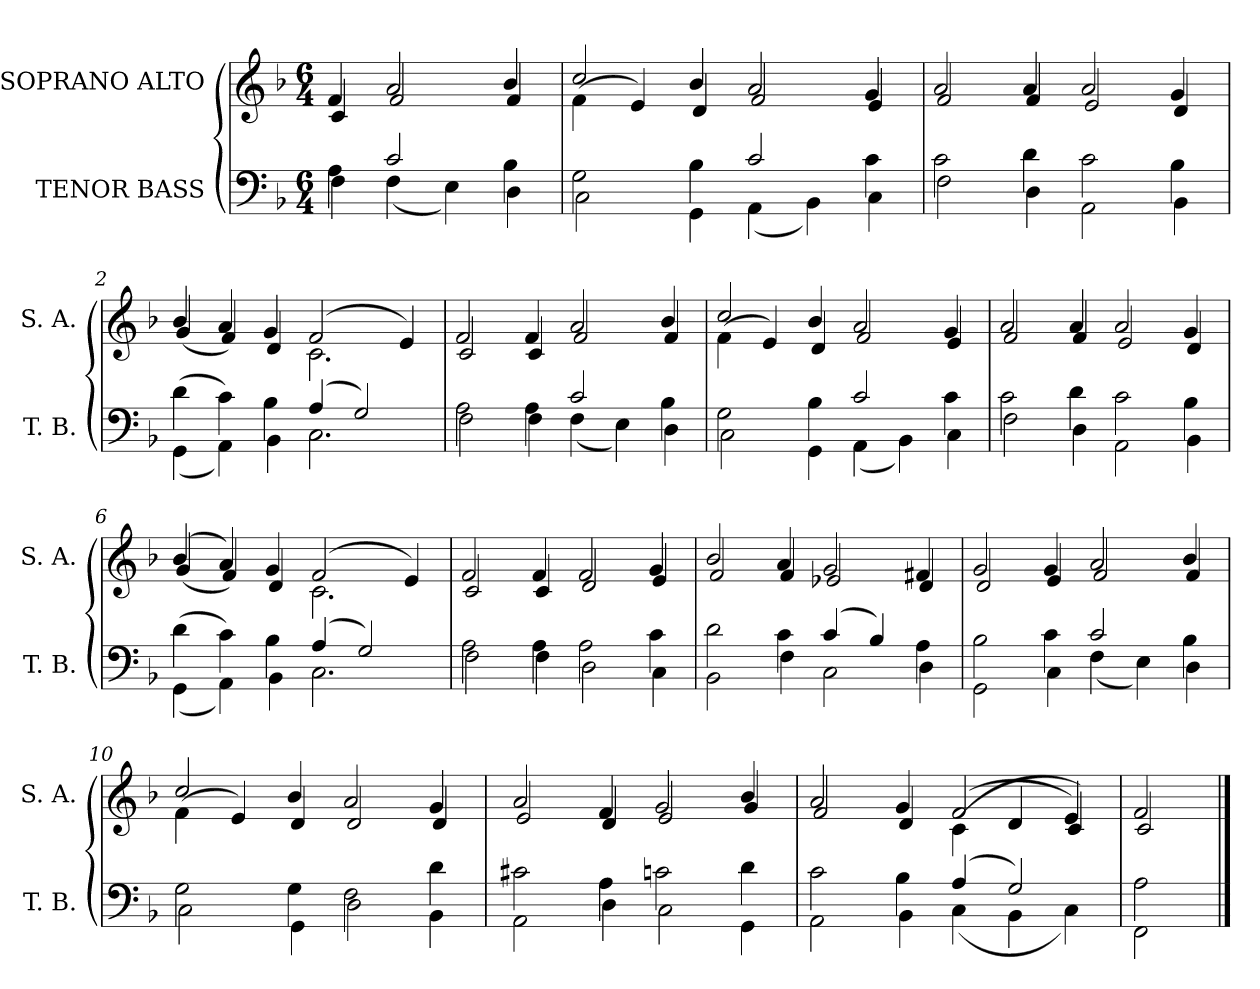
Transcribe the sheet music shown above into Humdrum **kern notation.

**kern	**kern
*part2	*part1
*staff2	*staff1
*I"TENOR BASS	*I"SOPRANO ALTO
*I'T. B.	*I'S. A.
!!LO:PB:g=z
*clefF4	*clefG2
*k[b-]	*k[b-]
*F:	*F:
*M6/4	*M6/4
=	=
*^	*^
4Ai\	4Fi\	4fi/	4ci/
2ci/	(4Fi\	2ai/	2fi/
.	4Ei\)	.	.
4B-i\	4Di\	4b-i/	4fi/
=	=	=	=
2Gi\	2Ci\	2cci/	(4fi\
.	.	.	4ei/)
4B-i\	4GGi\	4b-i/	4di/
2ci/	(4AAi\	2ai/	2fi/
.	4BB-i\)	.	.
4ci\	4Ci\	4gi/	4ei/
=1	=1	=1	=1
2ci\	2Fi\	2ai/	2fi/
4di\	4Di\	4ai/	4fi/
2ci\	2AAi\	2ai/	2ei/
4B-i\	4BB-i\	4gi/	4di/
!!LO:LB:g=z	!!
=2	=2	=2	=2
(4di\	(4GGi\	4b-i/	(4gi/
4ci\)	4AAi\)	4ai/	4fi/)
4B-i\	4BB-i\	4gi/	4di/
(4Ai/	2.Ci\	(2fi/	2.ci\
2Gi/)	.	.	.
.	.	4ei/)	.
=3	=3	=3	=3
2Ai\	2Fi\	2fi/	2ci/
4Ai\	4Fi\	4fi/	4ci/
2ci/	(4Fi\	2ai/	2fi/
.	4Ei\)	.	.
4B-i\	4Di\	4b-i/	4fi/
=4	=4	=4	=4
2Gi\	2Ci\	2cci/	(4fi\
.	.	.	4ei/)
4B-i\	4GGi\	4b-i/	4di/
2ci/	(4AAi\	2ai/	2fi/
.	4BB-i\)	.	.
4ci\	4Ci\	4gi/	4ei/
!!LO:LB:g=z	!!
=5	=5	=5	=5
2ci\	2Fi\	2ai/	2fi/
4di\	4Di\	4ai/	4fi/
2ci\	2AAi\	2ai/	2ei/
4B-i\	4BB-i\	4gi/	4di/
=6	=6	=6	=6
(4di\	(4GGi\	(4b-i/	(4gi/
4ci\)	4AAi\)	4ai/)	4fi/)
4B-i\	4BB-i\	4gi/	4di/
(4Ai/	2.Ci\	(2fi/	2.ci\
2Gi/)	.	.	.
.	.	4ei/)	.
=7	=7	=7	=7
2Ai\	2Fi\	2fi/	2ci/
4Ai\	4Fi\	4fi/	4ci/
2Ai\	2Di\	2fi/	2di/
4ci\	4Ci\	4gi/	4ei/
!!LO:LB:g=z	!!
=8	=8	=8	=8
2di\	2BB-i\	2b-i/	2fi/
4ci\	4Fi\	4ai/	4fi/
(4ci/	2Ci\	2gi/	2e-Xi/
4B-i/)	.	.	.
4Ai\	4Di\	4f#Xi/	4di/
=9	=9	=9	=9
2B-i\	2GGi\	2gi/	2di/
4ci\	4Ci\	4gi/	4ei/
2ci/	(4Fi\	2ai/	2fi/
.	4Ei\)	.	.
4B-i\	4Di\	4b-i/	4fi/
=10	=10	=10	=10
2Gi\	2Ci\	2cci/	(4fi\
.	.	.	4ei/)
4Gi\	4GGi\	4b-i/	4di/
2Fi\	2Di\	2ai/	2di/
4di\	4BB-i\	4gi/	4di/
!!LO:LB:g=z	!!
=11	=11	=11	=11
2c#Xi\	2AAi\	2ai/	2ei/
4Ai\	4Di\	4fi/	4di/
2cni\	2Ci\	2gi/	2ei/
4di\	4GGi\	4b-i/	4gi/
=12	=12	=12	=12
2ci\	2AAi\	2ai/	2fi/
4B-i\	4BB-i\	4gi/	4di/
(4Ai/	(4Ci\	(2fi/	(4ci\
2Gi/)	4BB-i\	.	4di/
.	4Ci\)	4ei/)	4ci/)
=13	=13	=13	=13
2Ai\	2FFi\	2fi/	2ci/
*v	*v	*	*
*	*v	*v
==	==
*-	*-
